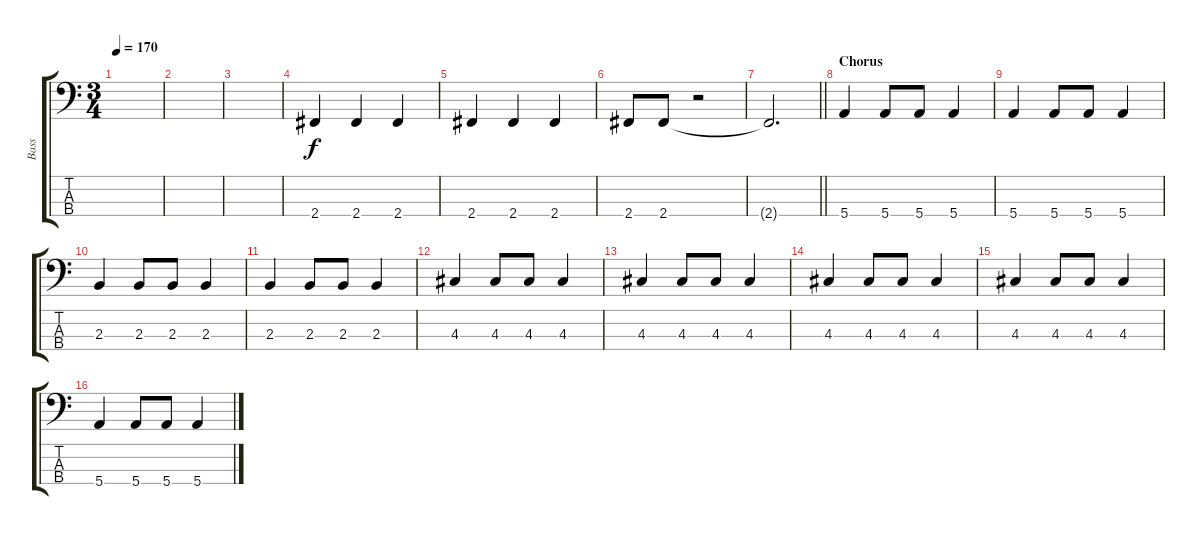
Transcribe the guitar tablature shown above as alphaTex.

\track ("Bass" "Bass") {instrument electricbassfinger}
\staff {score tabs}
\tuning (G2 D2 A1 E1) {hide}
\ts (3 4)
\tempo 170
\clef f4
\ks c
|
|
|
2.4.4{volume 16} 2.4.4 2.4.4 |
2.4.4 2.4.4 2.4.4 |
2.4.8 2.4.8 r.2 |
\barLineRight lightlight
2.4{t}.2{d} |
\section ("" "Chorus")
5.4.4 5.4.8 5.4.8 5.4.4 |
5.4.4 5.4.8 5.4.8 5.4.4 |
2.3.4 2.3.8 2.3.8 2.3.4 |
2.3.4 2.3.8 2.3.8 2.3.4 |
4.3.4 4.3.8 4.3.8 4.3.4 |
4.3.4 4.3.8 4.3.8 4.3.4 |
4.3.4 4.3.8 4.3.8 4.3.4 |
4.3.4 4.3.8 4.3.8 4.3.4 |
5.4.4 5.4.8 5.4.8 5.4.4
